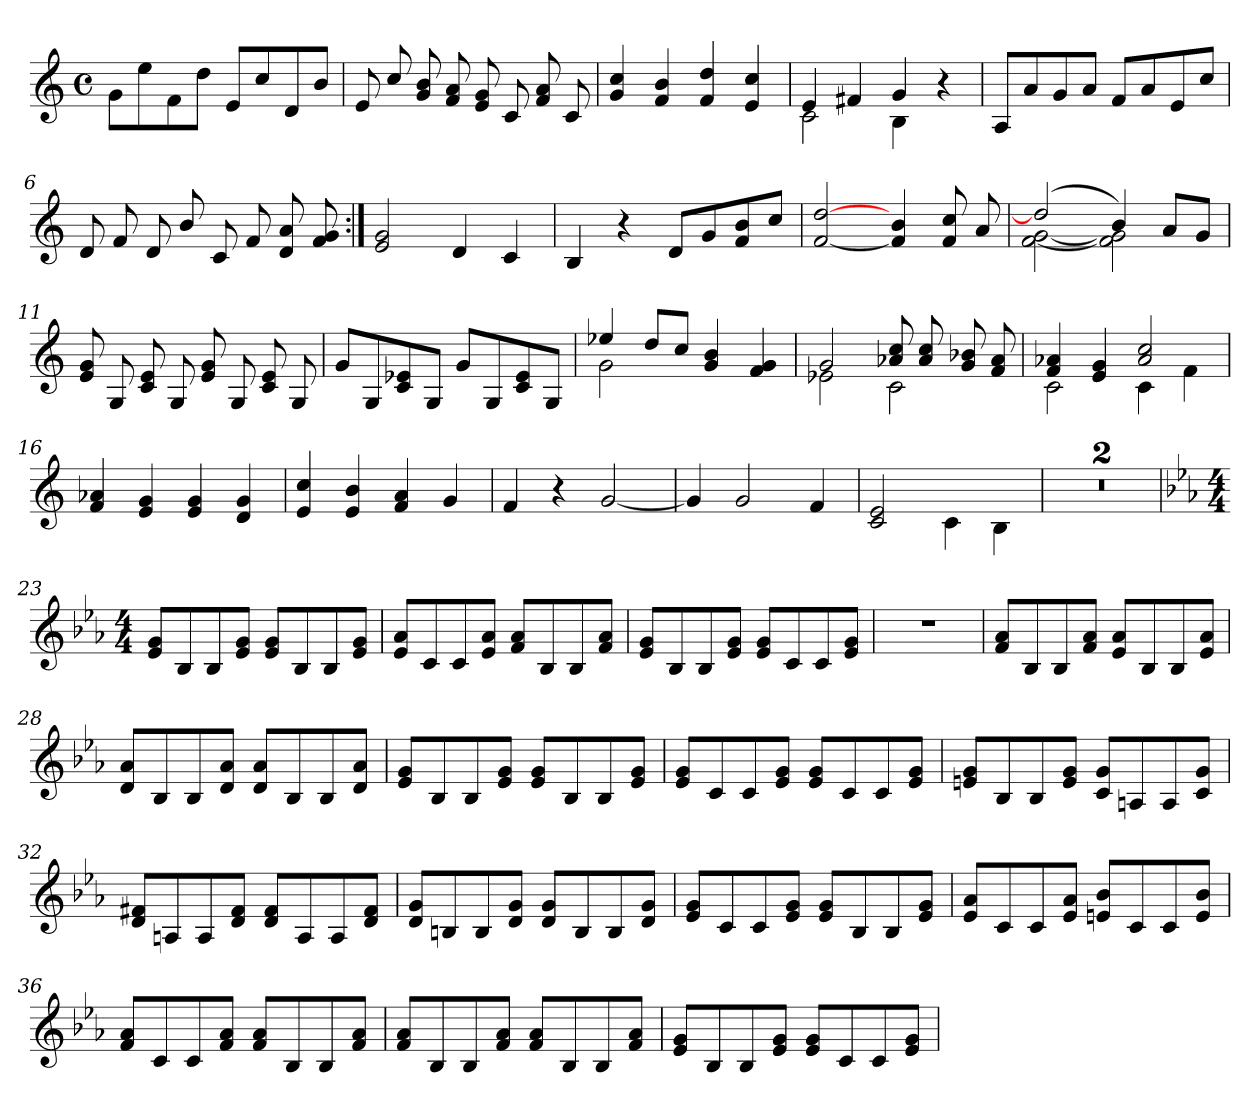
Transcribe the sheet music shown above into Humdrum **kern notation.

**kern
*part1
*staff1
*clefG2
*M4/4
*met(c)
=1
8g\L
8ee\
8f\
8dd\J
8e/L
8cc/
8d/
8b/J
=2
8e/
8cc/
8g/ 8b/
8f/ 8a/
8e/ 8g/
8c/
8f/ 8a/
8c/
=3
4g/ 4cc/
4f/ 4b/
4f/ 4dd/
4e/ 4cc/
=4
*^
4e/	2c\
4f#X/	.
4g/	4B\
4r	4ryy
*v	*v
=5
8A/L
8a/
8g/
8a/J
8f/L
8a/
8e/
8cc/J
=6
8d/
8f/
8d/
8b/
8c/
8f/
8d/ 8a/
8f/ 8g/
=:|!
2e/ 2g/
4d/
4c/
=8
4B/
4r
8d/L
8g/
8f/ 8b/
8cc/J
=9
[2f/ [2dd/
4f]/ 4b/
8f/ 8cc/
8a/
=10
*^
(2dd/]	[2f\ [2g\
4b/)	2f]\ 2g]\
8a/L	.
8g/J	.
*v	*v
=11
8e/ 8g/
8G/
8c/ 8e/
8G/
8e/ 8g/
8G/
8c/ 8e/
8G/
=12
8g/L
8G/
8c/ 8e-X/
8G/J
8g/L
8G/
8c/ 8e-/
8G/J
=13
*^
4ee-X/	2g\
8dd/L	.
8cc/J	.
4g/ 4b/	2ryy
4f/ 4g/	.
=14	=14
2g/	2e-X\
8a-X/ 8cc/	2c\
8a-/ 8cc/	.
8g/ 8b-X/	.
8f/ 8a-/	.
=15	=15
4f/ 4a-X/	2c\
4e/ 4g/	.
2a-/ 2cc/	4c\
.	4f\
*v	*v
=16
4f/ 4a-X/
4e/ 4g/
4e/ 4g/
4d/ 4g/
=17
4e/ 4cc/
4e/ 4b/
4f/ 4a/
4g/
=18
4f/
4r
[2g/
=19
4g/]
2g/
4f/
=20
2c/ 2e/
4c\
4B\
=21
1r
=22
1r
=23
*k[b-e-a-]
*M4/4
8e-/ 8g/L
8B-/
8B-/
8e-/ 8g/J
8e-/ 8g/L
8B-/
8B-/
8e-/ 8g/J
=24
8e-/ 8a-/L
8c/
8c/
8e-/ 8a-/J
8f/ 8a-/L
8B-/
8B-/
8f/ 8a-/J
=25
8e-/ 8g/L
8B-/
8B-/
8e-/ 8g/J
8e-/ 8g/L
8c/
8c/
8e-/ 8g/J
=26
1r
=27
8f/ 8a-/L
8B-/
8B-/
8f/ 8a-/J
8e-/ 8a-/L
8B-/
8B-/
8e-/ 8a-/J
=28
8d/ 8a-/L
8B-/
8B-/
8d/ 8a-/J
8d/ 8a-/L
8B-/
8B-/
8d/ 8a-/J
=29
8e-/ 8g/L
8B-/
8B-/
8e-/ 8g/J
8e-/ 8g/L
8B-/
8B-/
8e-/ 8g/J
=30
8e-/ 8g/L
8c/
8c/
8e-/ 8g/J
8e-/ 8g/L
8c/
8c/
8e-/ 8g/J
=31
8en/ 8g/L
8B-/
8B-/
8e/ 8g/J
8c/ 8g/L
8An/
8A/
8c/ 8g/J
=32
8d/ 8f#X/L
8An/
8A/
8d/ 8f#/J
8d/ 8f#/L
8A/
8A/
8d/ 8f#/J
=33
8d/ 8g/L
8Bn/
8B/
8d/ 8g/J
8d/ 8g/L
8B/
8B/
8d/ 8g/J
=34
8e-/ 8g/L
8c/
8c/
8e-/ 8g/J
8e-/ 8g/L
8B-/
8B-/
8e-/ 8g/J
=35
8e-/ 8a-/L
8c/
8c/
8e-/ 8a-/J
8en/ 8b-/L
8c/
8c/
8e/ 8b-/J
=36
8f/ 8a-/L
8c/
8c/
8f/ 8a-/J
8f/ 8a-/L
8B-/
8B-/
8f/ 8a-/J
=37
8f/ 8a-/L
8B-/
8B-/
8f/ 8a-/J
8f/ 8a-/L
8B-/
8B-/
8f/ 8a-/J
=38
8e-/ 8g/L
8B-/
8B-/
8e-/ 8g/J
8e-/ 8g/L
8c/
8c/
8e-/ 8g/J
=
*-
